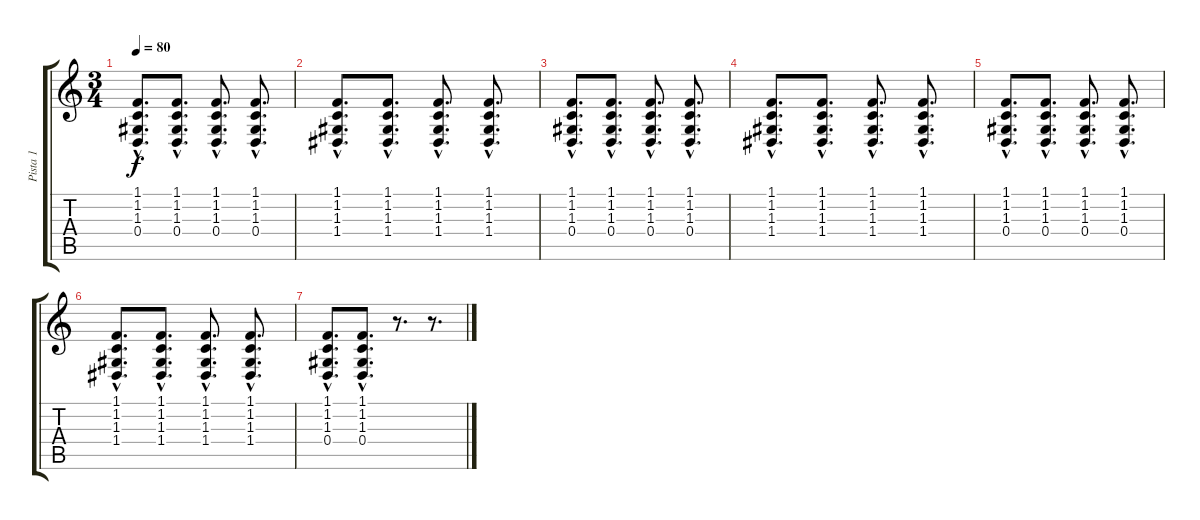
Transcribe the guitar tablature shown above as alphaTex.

\track ("Pista 1" "Pista 1") {instrument harpsichord}
\staff {score tabs}
\tuning (E4 B3 G3 D3 A2 E2) {hide}
\ts (3 4)
\tempo 80
\clef g2
\ks c
(1.1{hac} 1.2{hac} 1.3{hac} 0.4{hac}).8{d dy f} (1.1{hac} 1.2{hac} 1.3{hac} 0.4{hac}).8{d} (1.1{hac} 1.2{hac} 1.3{hac} 0.4{hac}).8{d} (1.1{hac} 1.2{hac} 1.3{hac} 0.4{hac}).8{d} |
(1.1{hac} 1.2{hac} 1.3{hac} 1.4{hac}).8{d} (1.1{hac} 1.2{hac} 1.3{hac} 1.4{hac}).8{d} (1.1{hac} 1.2{hac} 1.3{hac} 1.4{hac}).8{d} (1.1{hac} 1.2{hac} 1.3{hac} 1.4{hac}).8{d} |
(1.1{hac} 1.2{hac} 1.3{hac} 0.4{hac}).8{d} (1.1{hac} 1.2{hac} 1.3{hac} 0.4{hac}).8{d} (1.1{hac} 1.2{hac} 1.3{hac} 0.4{hac}).8{d} (1.1{hac} 1.2{hac} 1.3{hac} 0.4{hac}).8{d} |
(1.1{hac} 1.2{hac} 1.3{hac} 1.4{hac}).8{d volume 0} (1.1{hac} 1.2{hac} 1.3{hac} 1.4{hac}).8{d} (1.1{hac} 1.2{hac} 1.3{hac} 1.4{hac}).8{d} (1.1{hac} 1.2{hac} 1.3{hac} 1.4{hac}).8{d} |
(1.1{hac} 1.2{hac} 1.3{hac} 0.4{hac}).8{d} (1.1{hac} 1.2{hac} 1.3{hac} 0.4{hac}).8{d} (1.1{hac} 1.2{hac} 1.3{hac} 0.4{hac}).8{d} (1.1{hac} 1.2{hac} 1.3{hac} 0.4{hac}).8{d} |
(1.1{hac} 1.2{hac} 1.3{hac} 1.4{hac}).8{d} (1.1{hac} 1.2{hac} 1.3{hac} 1.4{hac}).8{d} (1.1{hac} 1.2{hac} 1.3{hac} 1.4{hac}).8{d} (1.1{hac} 1.2{hac} 1.3{hac} 1.4{hac}).8{d} |
(1.1{hac} 1.2{hac} 1.3{hac} 0.4{hac}).8{d} (1.1{hac} 1.2{hac} 1.3{hac} 0.4{hac}).8{d} r.8{d} r.8{d}
